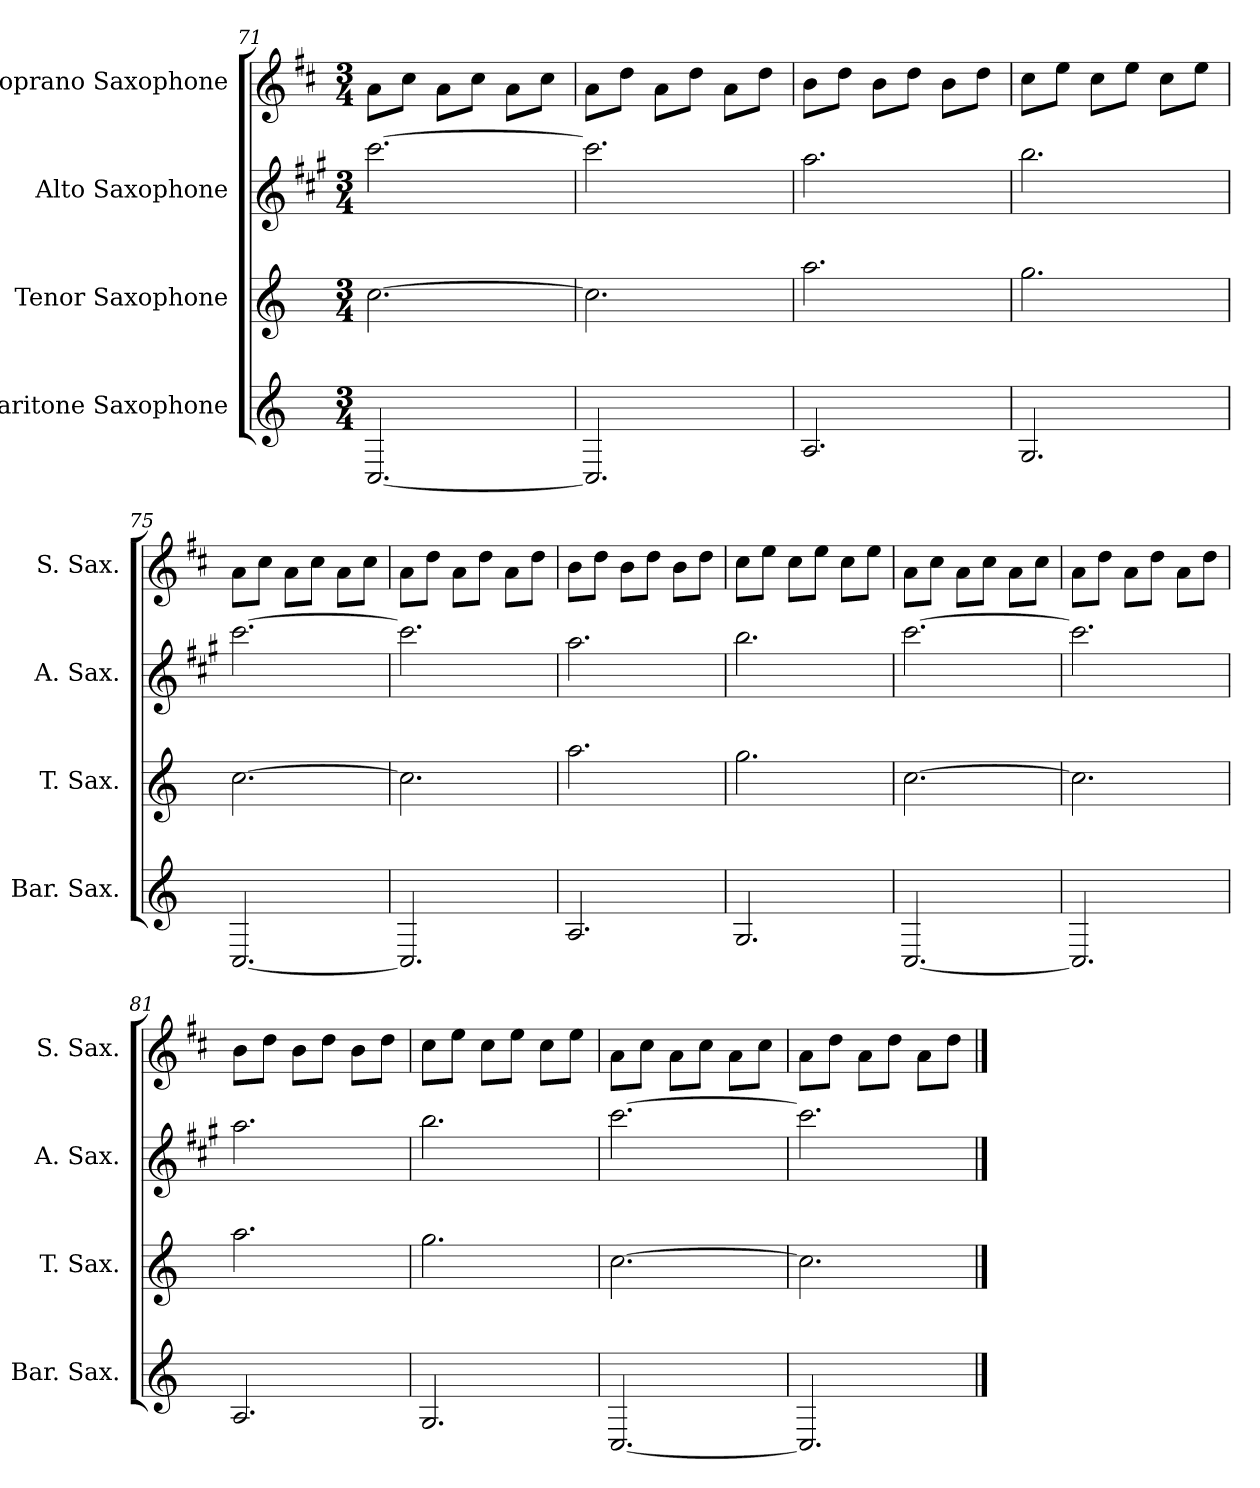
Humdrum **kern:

**kern	**kern	**kern	**kern
*part4	*part3	*part2	*part1
*staff4	*staff3	*staff2	*staff1
*I"Baritone Saxophone	*I"Tenor Saxophone	*I"Alto Saxophone	*I"Soprano Saxophone
*I'Bar. Sax.	*I'T. Sax.	*I'A. Sax.	*I'S. Sax.
*clefG2	*clefG2	*clefG2	*clefG2
*ITrd12c21	*ITrd8c14	*ITrd5c9	*ITrd1c2
*k[]	*k[]	*k[]	*k[]
*M3/4	*M3/4	*M3/4	*M3/4
=71	=71	=71	=71
[2.CC/	[2.c\	[2.ee\	8g\L
.	.	.	8b\J
.	.	.	8g\L
.	.	.	8b\J
.	.	.	8g\L
.	.	.	8b\J
=72	=72	=72	=72
2.CC/]	2.c\]	2.ee\]	8g\L
.	.	.	8cc\J
.	.	.	8g\L
.	.	.	8cc\J
.	.	.	8g\L
.	.	.	8cc\J
!!LO:LB:g=z
=73	=73	=73	=73
2.AA/	2.a\	2.cc\	8a\L
.	.	.	8cc\J
.	.	.	8a\L
.	.	.	8cc\J
.	.	.	8a\L
.	.	.	8cc\J
=74	=74	=74	=74
2.GG/	2.g\	2.dd\	8b\L
.	.	.	8dd\J
.	.	.	8b\L
.	.	.	8dd\J
.	.	.	8b\L
.	.	.	8dd\J
=75	=75	=75	=75
[2.CC/	[2.c\	[2.ee\	8g\L
.	.	.	8b\J
.	.	.	8g\L
.	.	.	8b\J
.	.	.	8g\L
.	.	.	8b\J
=76	=76	=76	=76
2.CC/]	2.c\]	2.ee\]	8g\L
.	.	.	8cc\J
.	.	.	8g\L
.	.	.	8cc\J
.	.	.	8g\L
.	.	.	8cc\J
!!LO:LB:g=z
=77	=77	=77	=77
2.AA/	2.a\	2.cc\	8a\L
.	.	.	8cc\J
.	.	.	8a\L
.	.	.	8cc\J
.	.	.	8a\L
.	.	.	8cc\J
=78	=78	=78	=78
2.GG/	2.g\	2.dd\	8b\L
.	.	.	8dd\J
.	.	.	8b\L
.	.	.	8dd\J
.	.	.	8b\L
.	.	.	8dd\J
=79	=79	=79	=79
[2.CC/	[2.c\	[2.ee\	8g\L
.	.	.	8b\J
.	.	.	8g\L
.	.	.	8b\J
.	.	.	8g\L
.	.	.	8b\J
=80	=80	=80	=80
2.CC/]	2.c\]	2.ee\]	8g\L
.	.	.	8cc\J
.	.	.	8g\L
.	.	.	8cc\J
.	.	.	8g\L
.	.	.	8cc\J
!!LO:PB:g=z
=81	=81	=81	=81
2.AA/	2.a\	2.cc\	8a\L
.	.	.	8cc\J
.	.	.	8a\L
.	.	.	8cc\J
.	.	.	8a\L
.	.	.	8cc\J
=82	=82	=82	=82
2.GG/	2.g\	2.dd\	8b\L
.	.	.	8dd\J
.	.	.	8b\L
.	.	.	8dd\J
.	.	.	8b\L
.	.	.	8dd\J
=83	=83	=83	=83
[2.CC/	[2.c\	[2.ee\	8g\L
.	.	.	8b\J
.	.	.	8g\L
.	.	.	8b\J
.	.	.	8g\L
.	.	.	8b\J
=84	=84	=84	=84
2.CC/]	2.c\]	2.ee\]	8g\L
.	.	.	8cc\J
.	.	.	8g\L
.	.	.	8cc\J
.	.	.	8g\L
.	.	.	8cc\J
==	==	==	==
*-	*-	*-	*-
